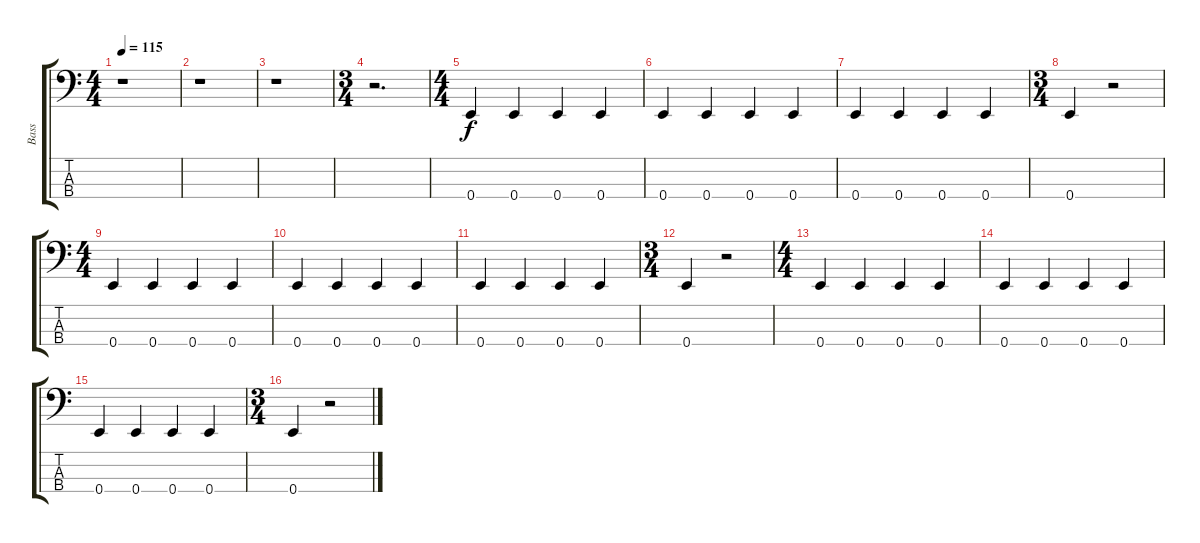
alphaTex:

\track ("Bass" "Bass") {instrument electricbassfinger}
\staff {score tabs}
\tuning (G2 D2 A1 E1) {hide}
\ts (4 4)
\tempo 115
\tempo 140
\tempo 115
\clef f4
\ks c
r.1{dy f instrument electricbassfinger} |
r.1 |
r.1 |
\ts (3 4)
r.2{d} |
\ts (4 4)
0.4.4 0.4.4 0.4.4 0.4.4 |
0.4.4 0.4.4 0.4.4 0.4.4 |
0.4.4 0.4.4 0.4.4 0.4.4 |
\ts (3 4)
0.4.4 r.2 |
\ts (4 4)
0.4.4 0.4.4 0.4.4 0.4.4 |
0.4.4 0.4.4 0.4.4 0.4.4 |
0.4.4 0.4.4 0.4.4 0.4.4 |
\ts (3 4)
0.4.4 r.2 |
\ts (4 4)
0.4.4 0.4.4 0.4.4 0.4.4 |
0.4.4 0.4.4 0.4.4 0.4.4 |
0.4.4 0.4.4 0.4.4 0.4.4 |
\ts (3 4)
0.4.4 r.2
